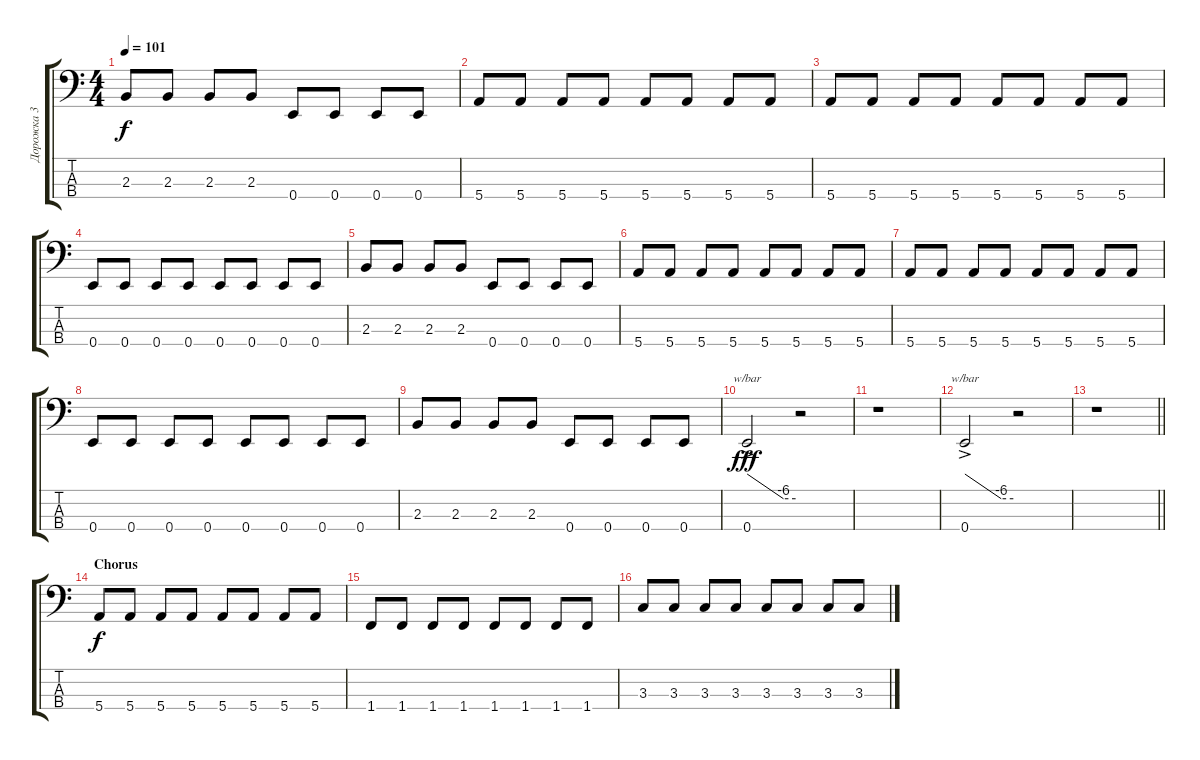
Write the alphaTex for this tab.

\track ("Дорожка 3" "Дорожка 3") {instrument electricbassfinger}
\staff {score tabs}
\tuning (G2 D2 A1 E1) {hide}
\ts (4 4)
\tempo 101
\clef f4
\ks c
2.3.8{dy f} 2.3.8 2.3.8 2.3.8 0.4.8 0.4.8 0.4.8 0.4.8 |
5.4.8 5.4.8 5.4.8 5.4.8 5.4.8 5.4.8 5.4.8 5.4.8 |
5.4.8 5.4.8 5.4.8 5.4.8 5.4.8 5.4.8 5.4.8 5.4.8 |
0.4.8 0.4.8 0.4.8 0.4.8 0.4.8 0.4.8 0.4.8 0.4.8 |
2.3.8 2.3.8 2.3.8 2.3.8 0.4.8 0.4.8 0.4.8 0.4.8 |
5.4.8 5.4.8 5.4.8 5.4.8 5.4.8 5.4.8 5.4.8 5.4.8 |
5.4.8 5.4.8 5.4.8 5.4.8 5.4.8 5.4.8 5.4.8 5.4.8 |
0.4.8 0.4.8 0.4.8 0.4.8 0.4.8 0.4.8 0.4.8 0.4.8 |
2.3.8 2.3.8 2.3.8 2.3.8 0.4.8 0.4.8 0.4.8 0.4.8 |
0.4{ac}.2{tbe (custom default 0 0 45 -24 60 -24) dy fff} r.2 |
r.1 |
0.4{ac}.2{tbe (custom default 0 0 45 -24 60 -24)} r.2 |
\barLineRight lightlight
r.1 |
\section ("" "Chorus")
5.4.8{dy f} 5.4.8 5.4.8 5.4.8 5.4.8 5.4.8 5.4.8 5.4.8 |
1.4.8 1.4.8 1.4.8 1.4.8 1.4.8 1.4.8 1.4.8 1.4.8 |
3.3.8 3.3.8 3.3.8 3.3.8 3.3.8 3.3.8 3.3.8 3.3.8
